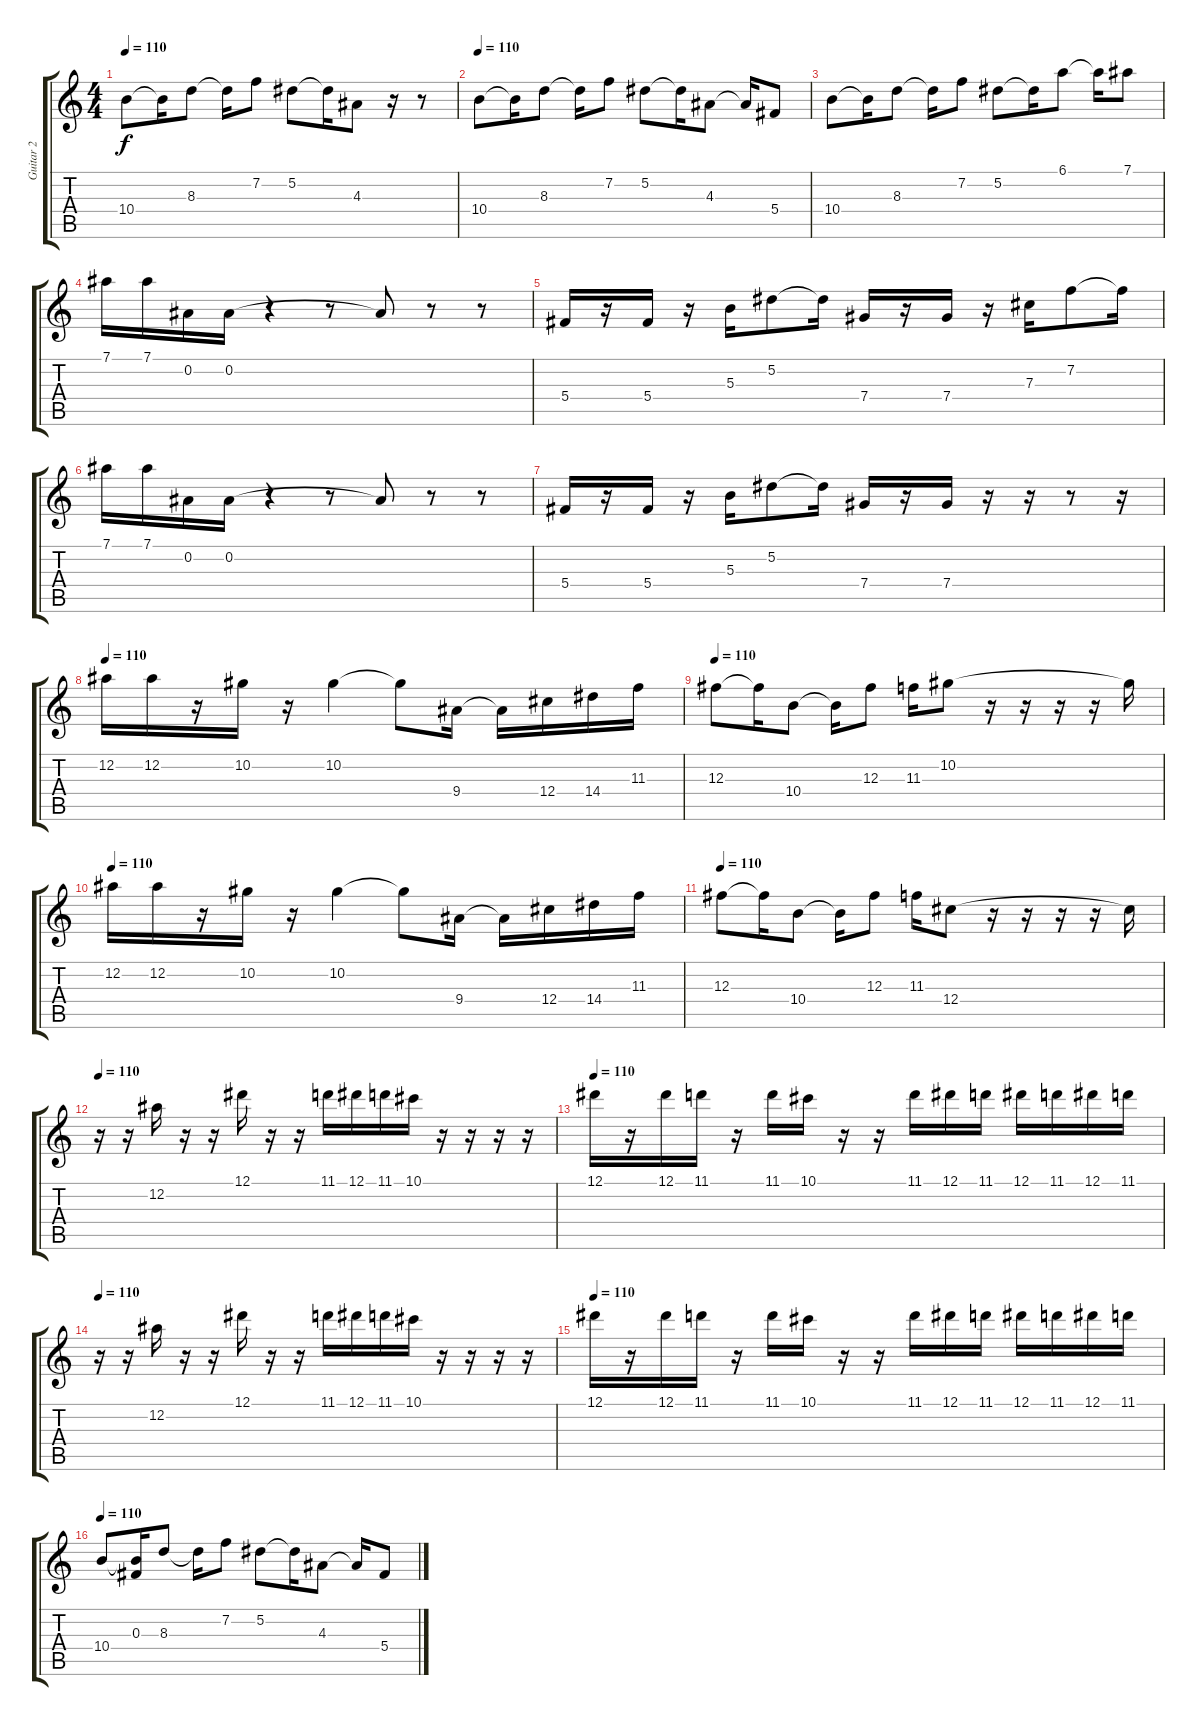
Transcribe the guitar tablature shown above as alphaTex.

\track ("Guitar 2" "Guitar 2") {instrument overdrivenguitar}
\staff {score tabs}
\tuning (Eb4 Bb3 Gb3 Db3 Ab2 Eb2) {hide}
\ts (4 4)
\tempo 110
\clef g2
\ks c
10.4.8{dy f} 10.4{t}.16 8.3.8 8.3{t}.16 7.2.8 5.2.8 5.2{t}.16 4.3.8 r.16 r.8 |
\tempo 110
10.4.8 10.4{t}.16 8.3.8 8.3{t}.16 7.2.8 5.2.8 5.2{t}.16 4.3.8 4.3{t}.16 5.4.8 |
10.4.8 10.4{t}.16 8.3.8 8.3{t}.16 7.2.8 5.2.8 5.2{t}.16 6.1.8 6.1{t}.16 7.1.8 |
7.1.16 7.1.16 0.2.16 0.2.16 r.4 r.8 0.2{t}.8 r.8 r.8 |
5.4.16 r.16 5.4.16 r.16 5.3.16 5.2.8 5.2{t}.16 7.4.16 r.16 7.4.16 r.16 7.3.16 7.2.8 7.2{t}.16 |
7.1.16 7.1.16 0.2.16 0.2.16 r.4 r.8 0.2{t}.8 r.8 r.8 |
5.4.16 r.16 5.4.16 r.16 5.3.16 5.2.8 5.2{t}.16 7.4.16 r.16 7.4.16 r.16 r.16 r.8 r.16 |
\tempo 110
12.2.16{balance 11} 12.2.16 r.16 10.2.16 r.16 10.2.4 10.2{t}.8 9.4.16 9.4{t}.16 12.4.16 14.4.16 11.3.16 |
\tempo 110
12.3.8 12.3{t}.16 10.4.8 10.4{t}.16 12.3.8 11.3.16 10.2.8 r.16 r.16 r.16 r.16 10.2{t}.16 |
\tempo 110
12.2.16 12.2.16 r.16 10.2.16 r.16 10.2.4 10.2{t}.8 9.4.16 9.4{t}.16 12.4.16 14.4.16 11.3.16 |
\tempo 110
12.3.8 12.3{t}.16 10.4.8 10.4{t}.16 12.3.8 11.3.16 12.4.8 r.16 r.16 r.16 r.16 12.4{t}.16 |
\tempo 110
r.16 r.16 12.2.16 r.16 r.16 12.1.16 r.16 r.16 11.1.16 12.1.16 11.1.16 10.1.16 r.16 r.16 r.16 r.16 |
\tempo 110
12.1.16 r.16 12.1.16 11.1.16 r.16 11.1.16 10.1.16 r.16 r.16 11.1.16 12.1.16 11.1.16 12.1.16 11.1.16 12.1.16 11.1.16 |
\tempo 110
r.16 r.16 12.2.16 r.16 r.16 12.1.16 r.16 r.16 11.1.16 12.1.16 11.1.16 10.1.16 r.16 r.16 r.16 r.16 |
\tempo 110
12.1.16 r.16 12.1.16 11.1.16 r.16 11.1.16 10.1.16 r.16 r.16 11.1.16 12.1.16 11.1.16 12.1.16 11.1.16 12.1.16 11.1.16 |
\tempo 110
10.4.8 (0.3 10.4{t}).16 8.3.8 8.3{t}.16 7.2.8 5.2.8 5.2{t}.16 4.3.8 4.3{t}.16 5.4.8
